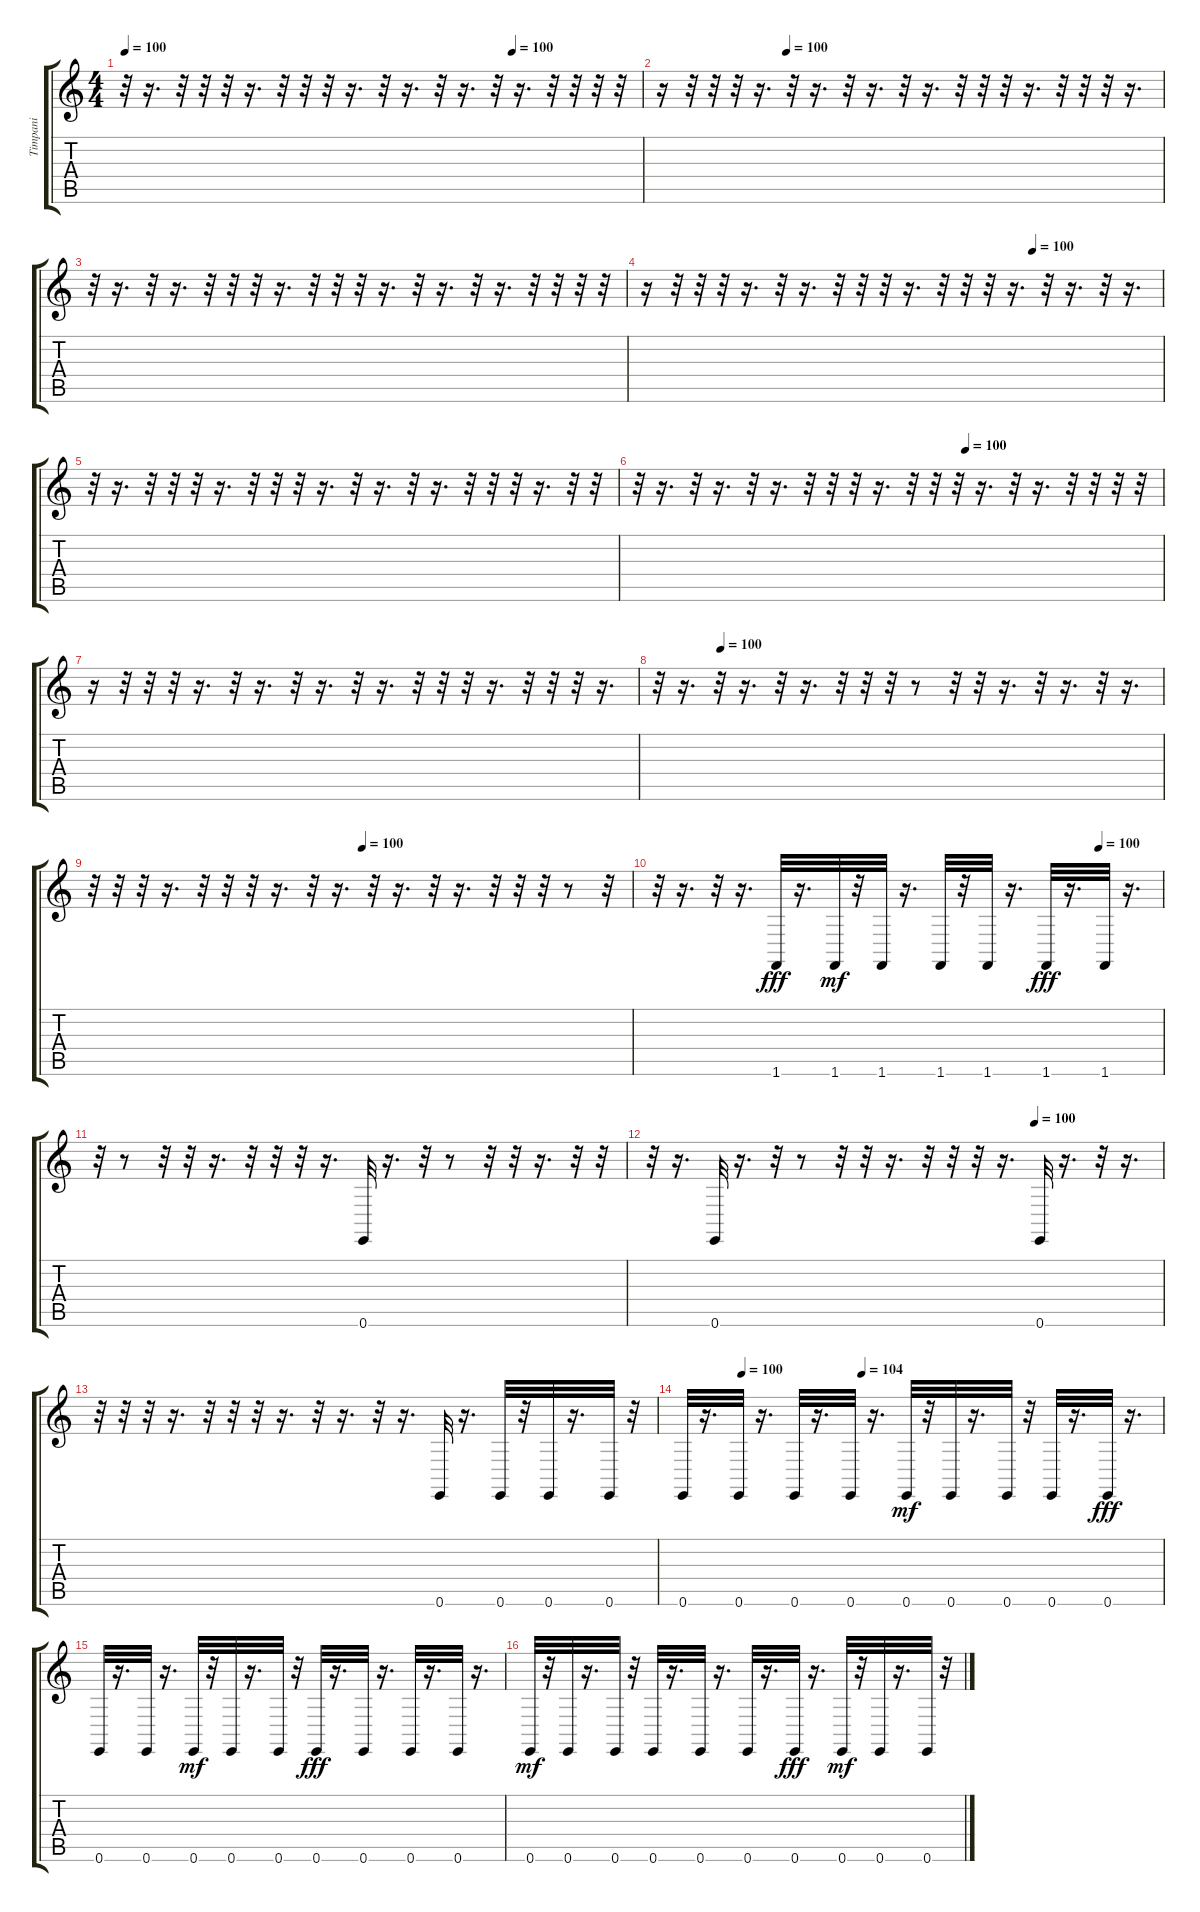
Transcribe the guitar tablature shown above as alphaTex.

\track ("Timpani" "Timpani") {instrument timpani}
\staff {score tabs}
\tuning (E4 B3 G3 D3 A2 E2) {hide}
\ts (4 4)
\tempo 100
\tempo (100 0.75)
\clef g2
\ks c
r.32{dy fff} r.16{d} r.32 r.32 r.32 r.16{d} r.32 r.32 r.32 r.16{d} r.32 r.16{d} r.32 r.16{d} r.32 r.16{d} r.32 r.32 r.32 r.32 |
\tempo (100 0.25)
r.16 r.32 r.32 r.32 r.16{d} r.32 r.16{d} r.32 r.16{d} r.32 r.16{d} r.32 r.32 r.32 r.16{d} r.32 r.32 r.32 r.16{d} |
r.32 r.16{d} r.32 r.16{d} r.32 r.32 r.32 r.16{d} r.32 r.32 r.32 r.16{d} r.32 r.16{d} r.32 r.16{d} r.32 r.32 r.32 r.32 |
\tempo (100 0.75)
r.16 r.32 r.32 r.32 r.16{d} r.32 r.16{d} r.32 r.32 r.32 r.16{d} r.32 r.32 r.32 r.16{d} r.32 r.16{d} r.32 r.16{d} |
r.32 r.16{d} r.32 r.32 r.32 r.16{d} r.32 r.32 r.32 r.16{d} r.32 r.16{d} r.32 r.16{d} r.32 r.32 r.32 r.16{d} r.32 r.32 |
\tempo (100 0.625)
r.32 r.16{d} r.32 r.16{d} r.32 r.16{d} r.32 r.32 r.32 r.16{d} r.32 r.32 r.32 r.16{d} r.32 r.16{d} r.32 r.32 r.32 r.32 |
r.16 r.32 r.32 r.32 r.16{d} r.32 r.16{d} r.32 r.16{d} r.32 r.16{d} r.32 r.32 r.32 r.16{d} r.32 r.32 r.32 r.16{d} |
\tempo (100 0.125)
r.32 r.16{d} r.32 r.16{d} r.32 r.16{d} r.32 r.32 r.32 r.8 r.32 r.32 r.16{d} r.32 r.16{d} r.32 r.16{d} |
\tempo (100 0.5)
r.32 r.32 r.32 r.16{d} r.32 r.32 r.32 r.16{d} r.32 r.16{d} r.32 r.16{d} r.32 r.16{d} r.32 r.32 r.32 r.8 r.32 |
\tempo (100 0.875)
r.32 r.16{d} r.32 r.16{d} 1.6.32 r.16{d} 1.6.32{dy mf} r.32 1.6.32 r.16{d} 1.6.32 r.32 1.6.32 r.16{d} 1.6.32{dy fff} r.16{d} 1.6.32 r.16{d} |
r.32 r.8 r.32 r.32 r.16{d} r.32 r.32 r.32 r.16{d} 0.6.32 r.16{d} r.32 r.8 r.32 r.32 r.16{d} r.32 r.32 |
\tempo (100 0.75)
r.32 r.16{d} 0.6.32 r.16{d} r.32 r.8 r.32 r.32 r.16{d} r.32 r.32 r.32 r.16{d} 0.6.32 r.16{d} r.32 r.16{d} |
r.32 r.32 r.32 r.16{d} r.32 r.32 r.32 r.16{d} r.32 r.16{d} r.32 r.16{d} 0.6.32 r.16{d} 0.6.32 r.32 0.6.32 r.16{d} 0.6.32 r.32 |
\tempo (100 0.125)
\tempo (104 0.375)
0.6.32 r.16{d} 0.6.32 r.16{d} 0.6.32 r.16{d} 0.6.32 r.16{d} 0.6.32{dy mf} r.32 0.6.32 r.16{d} 0.6.32 r.32 0.6.32 r.16{d} 0.6.32{dy fff} r.16{d} |
0.6.32 r.16{d} 0.6.32 r.16{d} 0.6.32{dy mf} r.32 0.6.32 r.16{d} 0.6.32 r.32 0.6.32{dy fff} r.16{d} 0.6.32 r.16{d} 0.6.32 r.16{d} 0.6.32 r.16{d} |
0.6.32{dy mf} r.32 0.6.32 r.16{d} 0.6.32 r.32 0.6.32 r.16{d} 0.6.32 r.16{d} 0.6.32 r.16{d} 0.6.32{dy fff} r.16{d} 0.6.32{dy mf} r.32 0.6.32 r.16{d} 0.6.32 r.32
